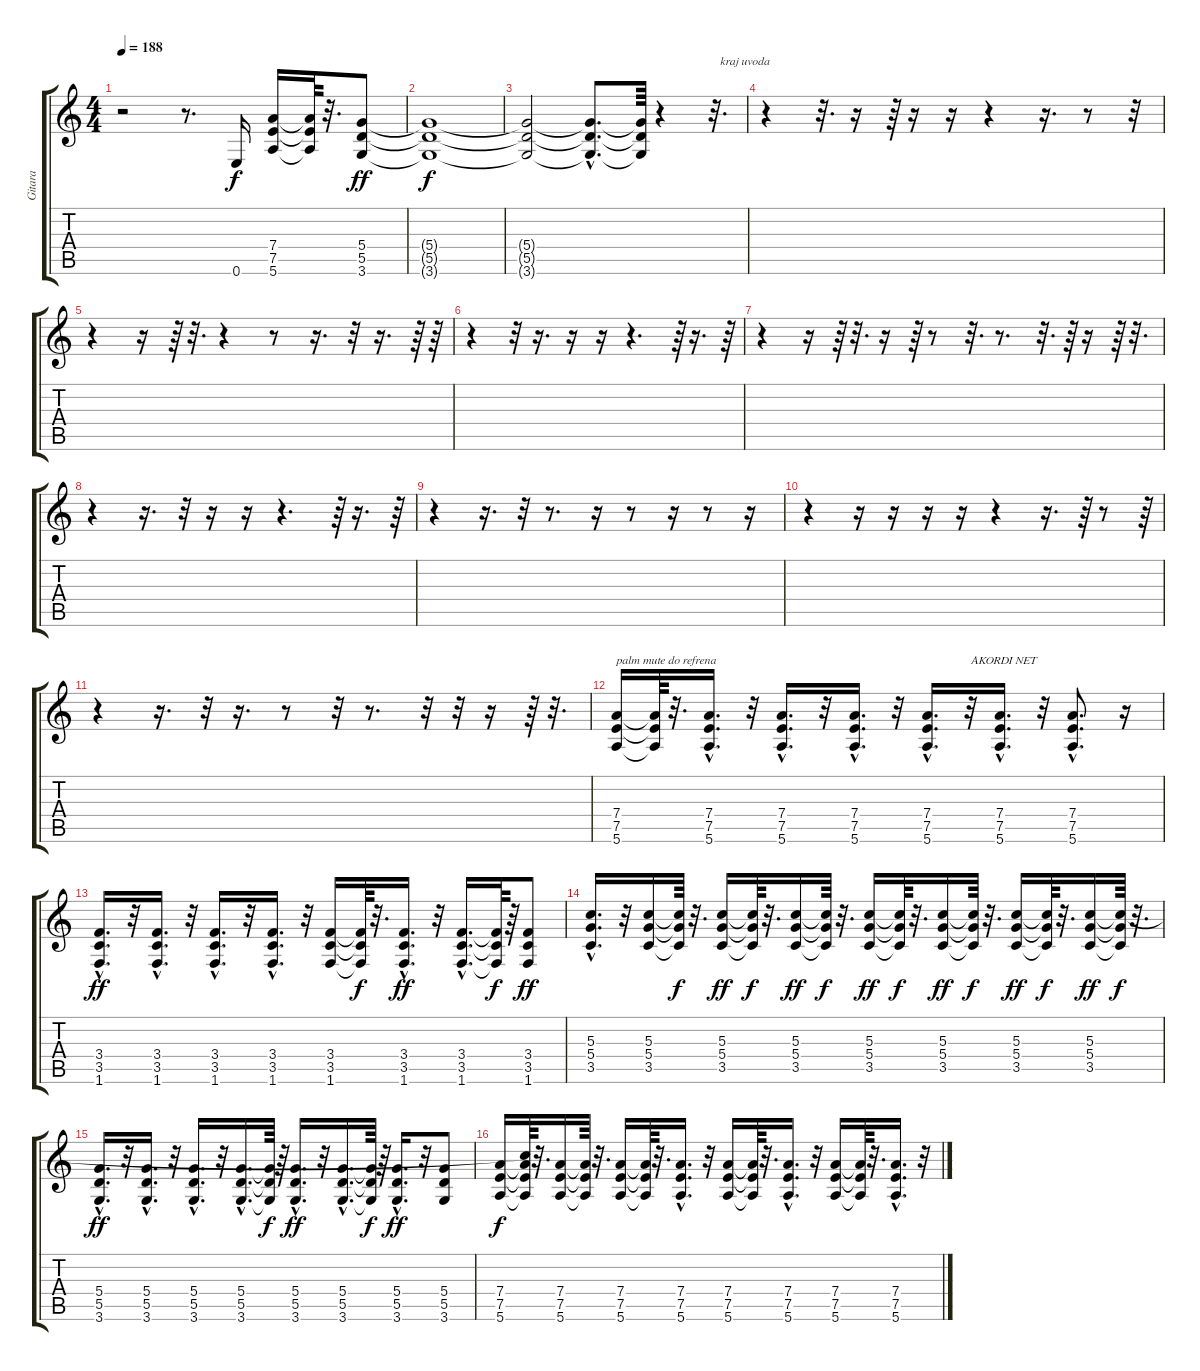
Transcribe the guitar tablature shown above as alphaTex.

\track ("Gitara" "Gitara") {instrument overdrivenguitar}
\staff {score tabs}
\tuning (E4 B3 G3 D3 A2 E2) {hide}
\ts (4 4)
\tempo 188
\clef g2
\ks c
r.2{dy f} r.8{d} 0.6.16 (7.4 7.5 5.6).16 (7.4{t} 7.5{t} 5.6{t}).64 r.32{d} (5.4 5.5 3.6).8{dy ff} |
(5.4{t} 5.5{t} 3.6{t}).1{dy f} |
(5.4{t} 5.5{t} 3.6{t}).2 (5.4{hac t} 5.5{hac t} 3.6{hac t}).8{d} (5.4{t} 5.5{t} 3.6{t}).64 r.4{txt "                    kraj uvoda"} r.32{d} |
r.4 r.32{d} r.16 r.64 r.16 r.16 r.4 r.16{d} r.8 r.32 |
r.4 r.16 r.64 r.32{d} r.4 r.8 r.16{d} r.32 r.16{d} r.64 r.64 |
r.4 r.32 r.16{d} r.16 r.16 r.4{d} r.64 r.16{d} r.64 |
r.4 r.16 r.64 r.32{d} r.16 r.64 r.8 r.32{d} r.8{d} r.32{d} r.64 r.16 r.64 r.32{d} |
r.4 r.16{d} r.32 r.16 r.16 r.4{d} r.64 r.16{d} r.64 |
r.4 r.16{d} r.32 r.8{d} r.16 r.8 r.16 r.8 r.16 |
r.4 r.16 r.16 r.16 r.16 r.4 r.16{d} r.64 r.8 r.64 |
r.4 r.16{d} r.32 r.16{d} r.8 r.32 r.8{d} r.32 r.32 r.16 r.64 r.32{d} |
(7.4 7.5 5.6).16{txt "palm mute do refrena"} (7.4{t} 7.5{t} 5.6{t}).64 r.32{d} (7.4{hac} 7.5{hac} 5.6{hac}).16{d} r.32 (7.4{hac} 7.5{hac} 5.6{hac}).16{d} r.32 (7.4{hac} 7.5{hac} 5.6{hac}).16{d} r.32 (7.4{hac} 7.5{hac} 5.6{hac}).16{d} r.32{txt "AKORDI NET"} (7.4{hac} 7.5{hac} 5.6{hac}).16{d} r.32 (7.4{hac} 7.5{hac} 5.6{hac}).8{d} r.16 |
(3.4{hac} 3.5{hac} 1.6{hac}).16{d dy ff} r.32 (3.4{hac} 3.5{hac} 1.6{hac}).16{d} r.32 (3.4{hac} 3.5{hac} 1.6{hac}).16{d} r.32 (3.4{hac} 3.5{hac} 1.6{hac}).16{d} r.32 (3.4 3.5 1.6).16 (3.4{t} 3.5{t} 1.6{t}).64{dy f} r.32{d} (3.4{hac} 3.5{hac} 1.6{hac}).16{d dy ff} r.32 (3.4{hac} 3.5{hac} 1.6{hac}).16{d} (3.4{t} 3.5{t} 1.6{t}).64{dy f} r.64 (3.4 3.5 1.6).8{dy ff} |
(5.3{hac} 5.4{hac} 3.5{hac}).16{d} r.32 (5.3 5.4 3.5).16 (5.3{t} 5.4{t} 3.5{t}).64{dy f} r.32{d} (5.3 5.4 3.5).16{dy ff} (5.3{t} 5.4{t} 3.5{t}).64{dy f} r.32{d} (5.3 5.4 3.5).16{dy ff} (5.3{t} 5.4{t} 3.5{t}).64{dy f} r.32{d} (5.3 5.4 3.5).16{dy ff} (5.3{t} 5.4{t} 3.5{t}).64{dy f} r.32{d} (5.3 5.4 3.5).16{dy ff} (5.3{t} 5.4{t} 3.5{t}).64{dy f} r.32{d} (5.3 5.4 3.5).16{dy ff} (5.3{t} 5.4{t} 3.5{t}).64{dy f} r.32{d} (5.3 5.4 3.5).16{dy ff} (5.3{t} 5.4{t} 3.5{t}).64{dy f} r.32{d} |
(5.4{hac} 5.5{hac} 3.6{hac}).16{d dy ff} r.32 (5.4{hac} 5.5{hac} 3.6{hac}).16{d} r.32 (5.4{hac} 5.5{hac} 3.6{hac}).16{d} r.32 (5.4{hac} 5.5{hac} 3.6{hac}).16{d} (5.4{t} 5.5{t} 3.6{t}).64{dy f} r.64 (5.4{hac} 5.5{hac} 3.6{hac}).16{d dy ff} r.32 (5.4{hac} 5.5{hac} 3.6{hac}).16{d} (5.4{t} 5.5{t} 3.6{t}).64{dy f} r.64 (5.4{hac} 5.5{hac} 3.6{hac}).16{d dy ff} r.32 (5.4 5.5 3.6).8 |
(7.4 7.5 5.6).16{dy f} (5.3{t} 7.4{t} 7.5{t} 5.6{t}).64 r.32{d} (7.4 7.5 5.6).16 (7.4{t} 7.5{t} 5.6{t}).64 r.32{d} (7.4 7.5 5.6).16 (7.4{t} 7.5{t} 5.6{t}).64 r.32{d} (7.4{hac} 7.5{hac} 5.6{hac}).16{d} r.32 (7.4 7.5 5.6).16 (7.4{t} 7.5{t} 5.6{t}).64 r.32{d} (7.4{hac} 7.5{hac} 5.6{hac}).16{d} r.32 (7.4 7.5 5.6).16 (7.4{t} 7.5{t} 5.6{t}).64 r.32{d} (7.4{hac} 7.5{hac} 5.6{hac}).16{d} r.32
